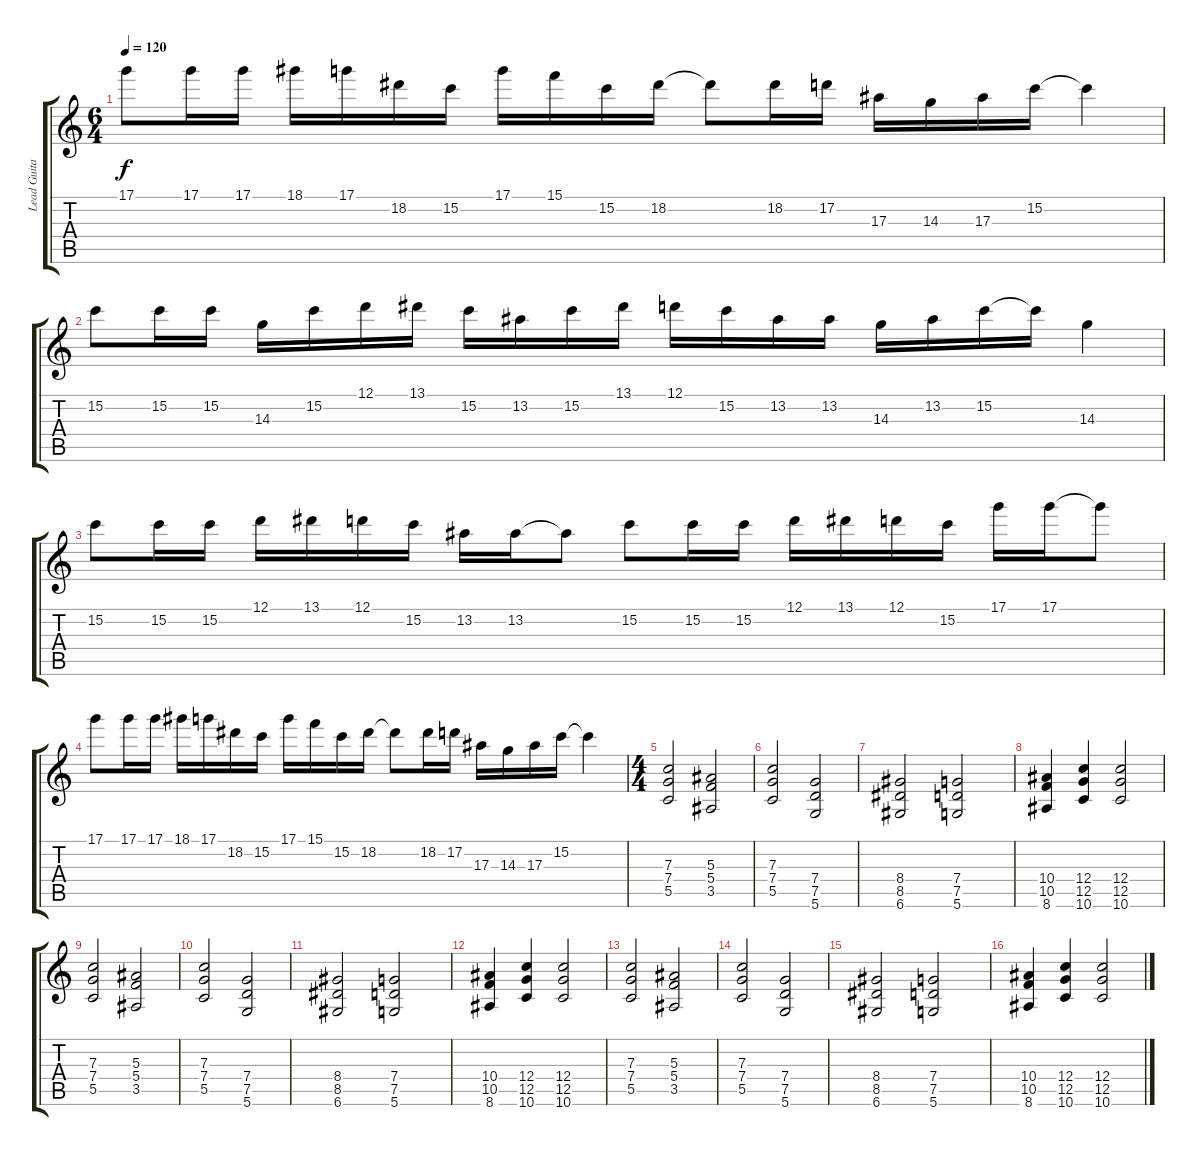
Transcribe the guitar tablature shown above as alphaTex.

\track ("Lead Guitar" "Lead Guita") {instrument distortionguitar}
\staff {score tabs}
\tuning (D4 A3 F3 C3 G2 D2) {hide}
\ts (6 4)
\tempo 120
\clef g2
\ks c
17.1.8{dy f} 17.1.16 17.1.16 18.1.16 17.1.16 18.2.16 15.2.16 17.1.16 15.1.16 15.2.16 18.2.16 18.2{t}.8 18.2.16 17.2.16 17.3.16 14.3.16 17.3.16 15.2.16 15.2{t}.4 |
15.2.8 15.2.16 15.2.16 14.3.16 15.2.16 12.1.16 13.1.16 15.2.16 13.2.16 15.2.16 13.1.16 12.1.16 15.2.16 13.2.16 13.2.16 14.3.16 13.2.16 15.2.16 15.2{t}.16 14.3.4 |
15.2.8 15.2.16 15.2.16 12.1.16 13.1.16 12.1.16 15.2.16 13.2.16 13.2.16 13.2{t}.8 15.2.8 15.2.16 15.2.16 12.1.16 13.1.16 12.1.16 15.2.16 17.1.16 17.1.16 17.1{t}.8 |
17.1.8 17.1.16 17.1.16 18.1.16 17.1.16 18.2.16 15.2.16 17.1.16 15.1.16 15.2.16 18.2.16 18.2{t}.8 18.2.16 17.2.16 17.3.16 14.3.16 17.3.16 15.2.16 15.2{t}.4 |
\ts (4 4)
(7.3 7.4 5.5).2 (5.3 5.4 3.5).2 |
(7.3 7.4 5.5).2 (7.4 7.5 5.6).2 |
(8.4 8.5 6.6).2 (7.4 7.5 5.6).2 |
(10.4 10.5 8.6).4 (12.4 12.5 10.6).4 (12.4 12.5 10.6).2 |
(7.3 7.4 5.5).2 (5.3 5.4 3.5).2 |
(7.3 7.4 5.5).2 (7.4 7.5 5.6).2 |
(8.4 8.5 6.6).2 (7.4 7.5 5.6).2 |
(10.4 10.5 8.6).4 (12.4 12.5 10.6).4 (12.4 12.5 10.6).2 |
(7.3 7.4 5.5).2 (5.3 5.4 3.5).2 |
(7.3 7.4 5.5).2 (7.4 7.5 5.6).2 |
(8.4 8.5 6.6).2 (7.4 7.5 5.6).2 |
(10.4 10.5 8.6).4 (12.4 12.5 10.6).4 (12.4 12.5 10.6).2
